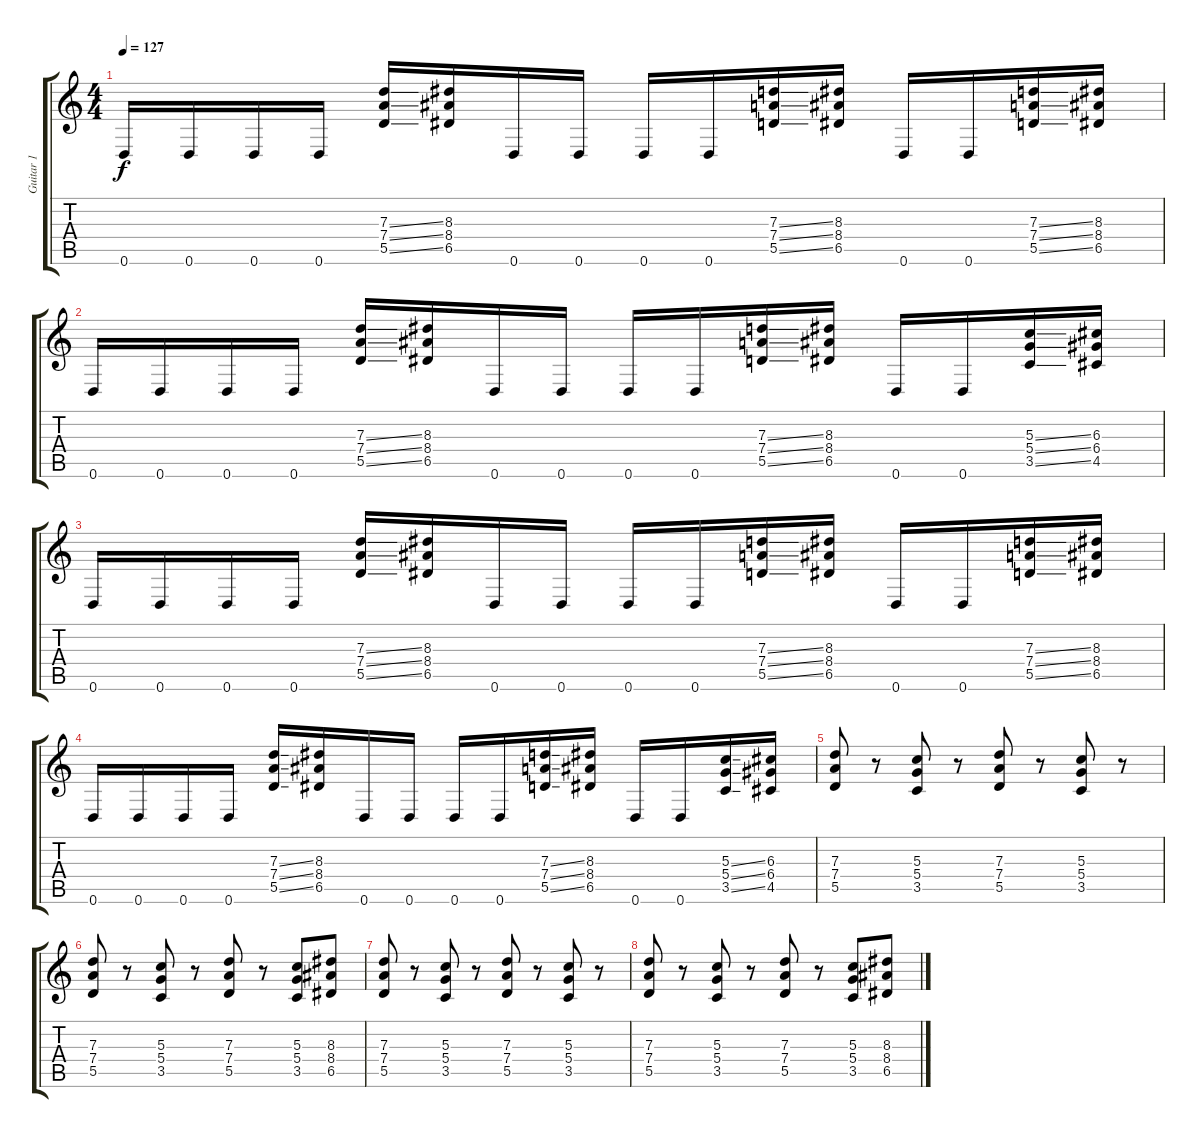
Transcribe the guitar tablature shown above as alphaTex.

\track ("Guitar 1" "Guitar 1") {instrument distortionguitar}
\staff {score tabs}
\tuning (E4 B3 G3 D3 A2 D2) {hide}
\ts (4 4)
\tempo 127
\clef g2
\ks c
0.6.16{dy f} 0.6.16 0.6.16 0.6.16 (7.3{ss} 7.4{ss} 5.5{ss}).16 (8.3 8.4 6.5).16 0.6.16 0.6.16 0.6.16 0.6.16 (7.3{ss} 7.4{ss} 5.5{ss}).16 (8.3 8.4 6.5).16 0.6.16 0.6.16 (7.3{ss} 7.4{ss} 5.5{ss}).16 (8.3 8.4 6.5).16 |
0.6.16 0.6.16 0.6.16 0.6.16 (7.3{ss} 7.4{ss} 5.5{ss}).16 (8.3 8.4 6.5).16 0.6.16 0.6.16 0.6.16 0.6.16 (7.3{ss} 7.4{ss} 5.5{ss}).16 (8.3 8.4 6.5).16 0.6.16 0.6.16 (5.3{ss} 5.4{ss} 3.5{ss}).16 (6.3 6.4 4.5).16 |
0.6.16 0.6.16 0.6.16 0.6.16 (7.3{ss} 7.4{ss} 5.5{ss}).16 (8.3 8.4 6.5).16 0.6.16 0.6.16 0.6.16 0.6.16 (7.3{ss} 7.4{ss} 5.5{ss}).16 (8.3 8.4 6.5).16 0.6.16 0.6.16 (7.3{ss} 7.4{ss} 5.5{ss}).16 (8.3 8.4 6.5).16 |
0.6.16 0.6.16 0.6.16 0.6.16 (7.3{ss} 7.4{ss} 5.5{ss}).16 (8.3 8.4 6.5).16 0.6.16 0.6.16 0.6.16 0.6.16 (7.3{ss} 7.4{ss} 5.5{ss}).16 (8.3 8.4 6.5).16 0.6.16 0.6.16 (5.3{ss} 5.4{ss} 3.5{ss}).16 (6.3 6.4 4.5).16 |
(7.3 7.4 5.5).8 r.8 (5.3 5.4 3.5).8 r.8 (7.3 7.4 5.5).8 r.8 (5.3 5.4 3.5).8 r.8 |
(7.3 7.4 5.5).8 r.8 (5.3 5.4 3.5).8 r.8 (7.3 7.4 5.5).8 r.8 (5.3 5.4 3.5).8 (8.3 8.4 6.5).8 |
(7.3 7.4 5.5).8 r.8 (5.3 5.4 3.5).8 r.8 (7.3 7.4 5.5).8 r.8 (5.3 5.4 3.5).8 r.8 |
(7.3 7.4 5.5).8 r.8 (5.3 5.4 3.5).8 r.8 (7.3 7.4 5.5).8 r.8 (5.3 5.4 3.5).8 (8.3 8.4 6.5).8
